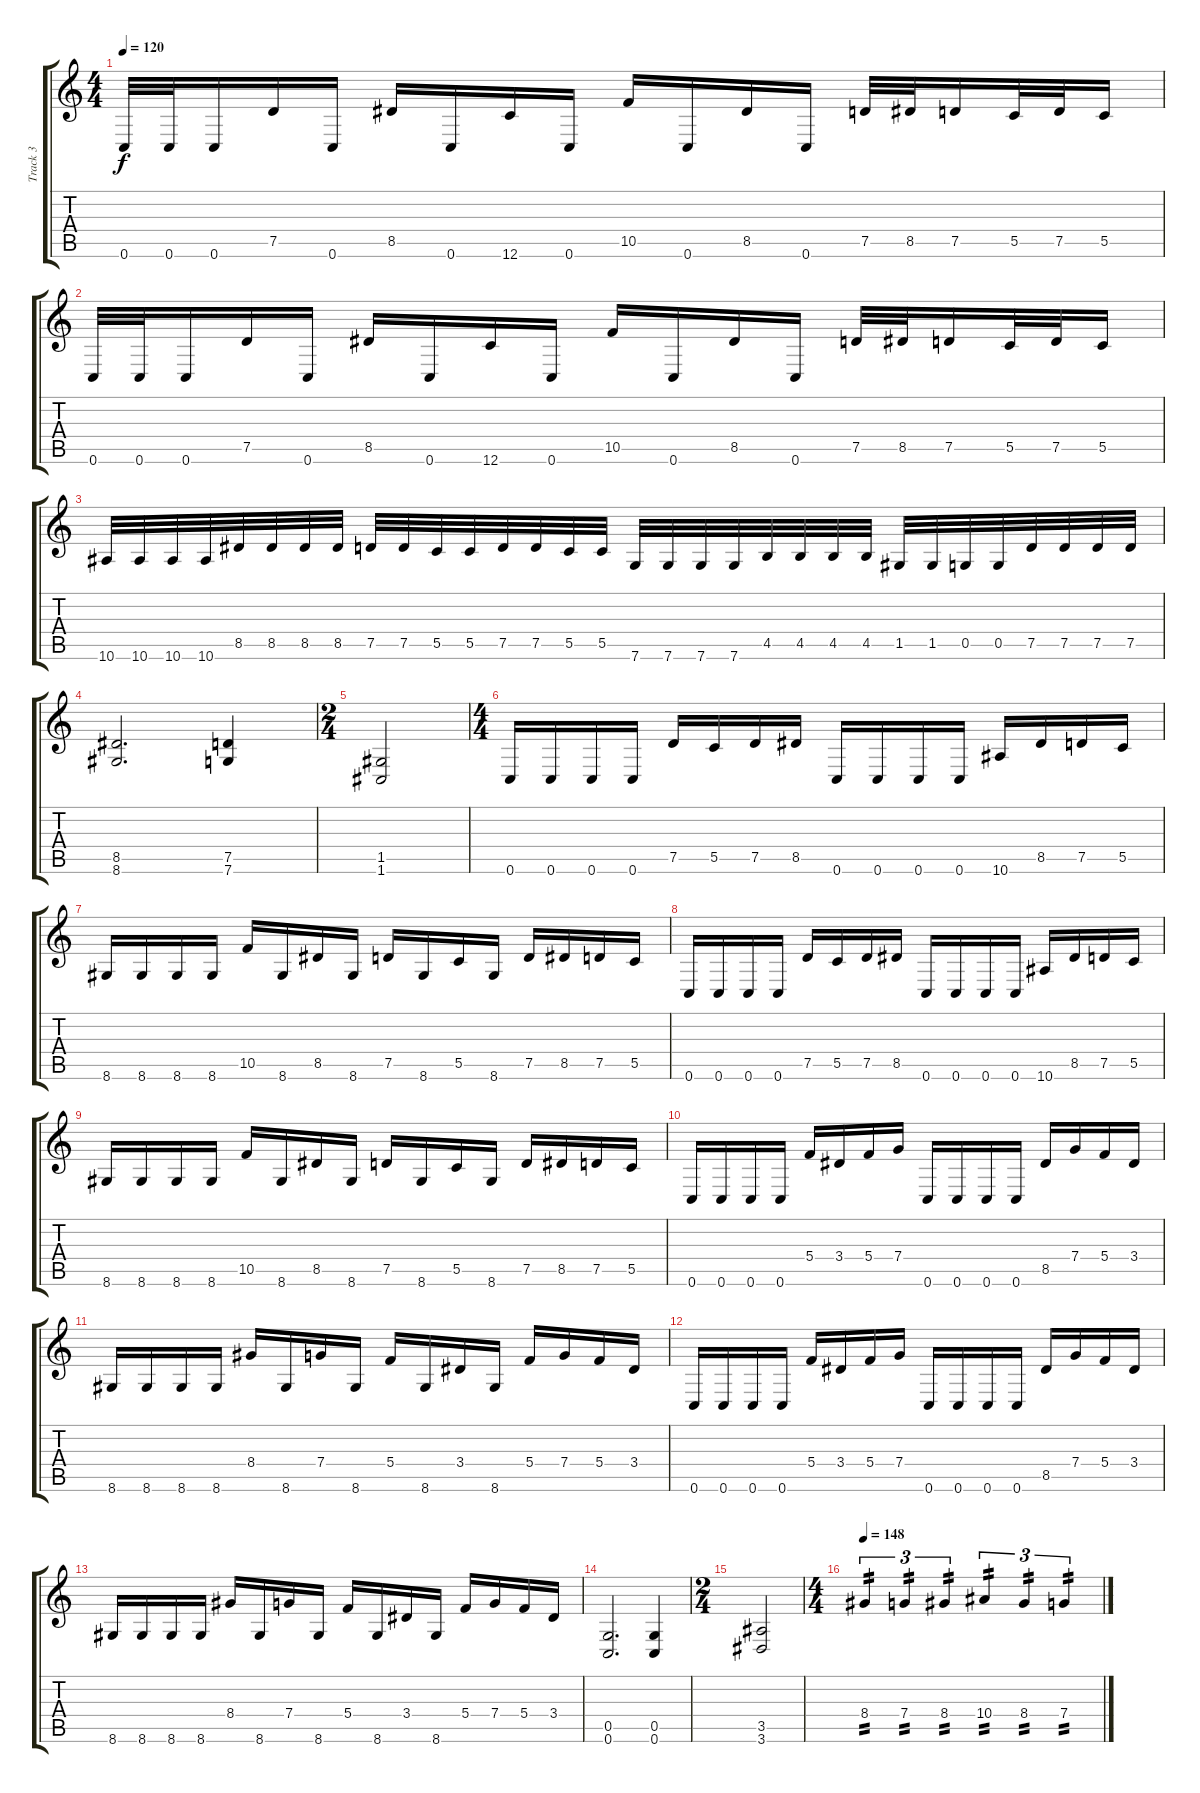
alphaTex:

\track ("Track 3" "Track 3") {instrument acousticguitarsteel}
\staff {score tabs}
\tuning (D4 A3 F3 C3 G2 C2) {hide}
\ts (4 4)
\tempo 120
\clef g2
\ks c
0.6.32{dy f} 0.6.32 0.6.16 7.5.16 0.6.16 8.5.16 0.6.16 12.6.16 0.6.16 10.5.16 0.6.16 8.5.16 0.6.16 7.5.32 8.5.32 7.5.16 5.5.32 7.5.32 5.5.16 |
0.6.32 0.6.32 0.6.16 7.5.16 0.6.16 8.5.16 0.6.16 12.6.16 0.6.16 10.5.16 0.6.16 8.5.16 0.6.16 7.5.32 8.5.32 7.5.16 5.5.32 7.5.32 5.5.16 |
10.6.32 10.6.32 10.6.32 10.6.32 8.5.32 8.5.32 8.5.32 8.5.32 7.5.32 7.5.32 5.5.32 5.5.32 7.5.32 7.5.32 5.5.32 5.5.32 7.6.32 7.6.32 7.6.32 7.6.32 4.5.32 4.5.32 4.5.32 4.5.32 1.5.32 1.5.32 0.5.32 0.5.32 7.5.32 7.5.32 7.5.32 7.5.32 |
(8.5 8.6).2{d} (7.5 7.6).4 |
\ts (2 4)
(1.5 1.6).2 |
\ts (4 4)
0.6.16 0.6.16 0.6.16 0.6.16 7.5.16 5.5.16 7.5.16 8.5.16 0.6.16 0.6.16 0.6.16 0.6.16 10.6.16 8.5.16 7.5.16 5.5.16 |
8.6.16 8.6.16 8.6.16 8.6.16 10.5.16 8.6.16 8.5.16 8.6.16 7.5.16 8.6.16 5.5.16 8.6.16 7.5.16 8.5.16 7.5.16 5.5.16 |
0.6.16 0.6.16 0.6.16 0.6.16 7.5.16 5.5.16 7.5.16 8.5.16 0.6.16 0.6.16 0.6.16 0.6.16 10.6.16 8.5.16 7.5.16 5.5.16 |
8.6.16 8.6.16 8.6.16 8.6.16 10.5.16 8.6.16 8.5.16 8.6.16 7.5.16 8.6.16 5.5.16 8.6.16 7.5.16 8.5.16 7.5.16 5.5.16 |
0.6.16 0.6.16 0.6.16 0.6.16 5.4.16 3.4.16 5.4.16 7.4.16 0.6.16 0.6.16 0.6.16 0.6.16 8.5.16 7.4.16 5.4.16 3.4.16 |
8.6.16 8.6.16 8.6.16 8.6.16 8.4.16 8.6.16 7.4.16 8.6.16 5.4.16 8.6.16 3.4.16 8.6.16 5.4.16 7.4.16 5.4.16 3.4.16 |
0.6.16 0.6.16 0.6.16 0.6.16 5.4.16 3.4.16 5.4.16 7.4.16 0.6.16 0.6.16 0.6.16 0.6.16 8.5.16 7.4.16 5.4.16 3.4.16 |
8.6.16 8.6.16 8.6.16 8.6.16 8.4.16 8.6.16 7.4.16 8.6.16 5.4.16 8.6.16 3.4.16 8.6.16 5.4.16 7.4.16 5.4.16 3.4.16 |
(0.5 0.6).2{d} (0.5 0.6).4 |
\ts (2 4)
(3.5 3.6).2 |
\ts (4 4)
\tempo 148
8.4.4{tu (3 2) tp 2 instrument overdrivenguitar} 7.4.4{tu (3 2) tp 2} 8.4.4{tu (3 2) tp 2} 10.4.4{tu (3 2) tp 2} 8.4.4{tu (3 2) tp 2} 7.4.4{tu (3 2) tp 2}
